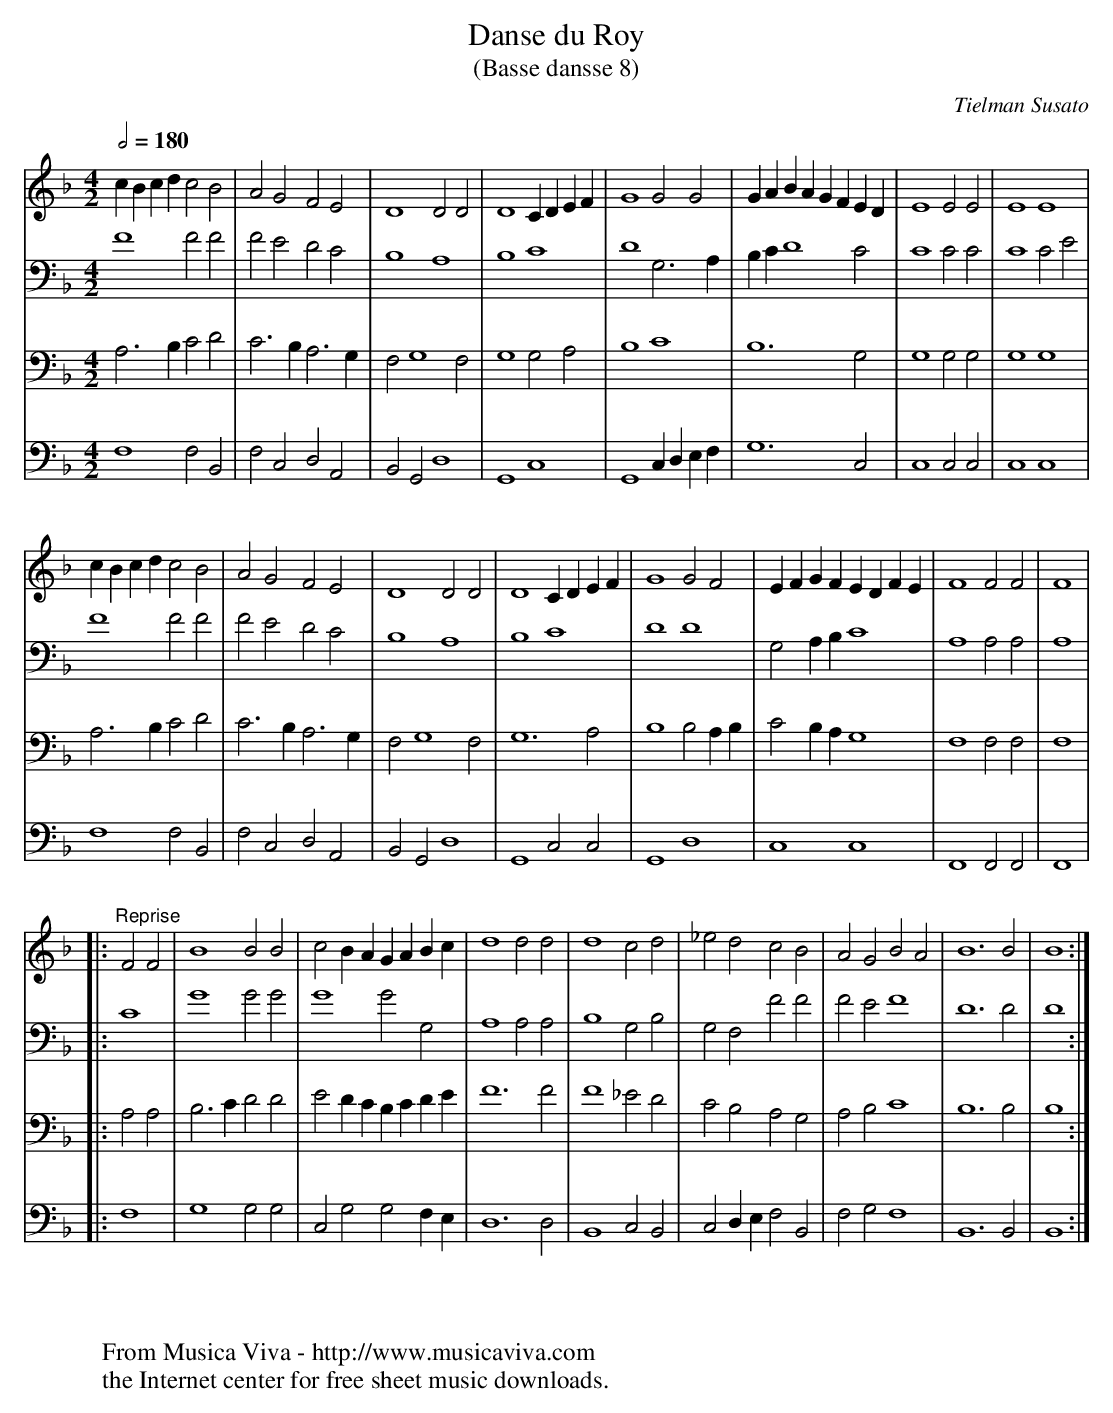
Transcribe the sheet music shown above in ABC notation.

X:1
T:Danse du Roy
T:(Basse dansse 8)
C:Tielman Susato
M:4/2
L:1/2
Q:1/2=180
K:Bblyd
V:1
c/B/c/d/cB|AGFE|D2DD|D2C/D/E/F/|G2GG|G/A/B/A/ G/F/E/D/|E2EE|E2E2|
V:2
F2FF|FEDC|B,2A,2|B,2C2|D2G,>A,|B,/C/D2C|C2CC|C2CE|
V:3
A,>B,CD|C>B,A,>G,|F,G,2F,|G,2G,A,|B,2C2|B,3G,|G,2G,G,|G,2G,2|
V:4
F,2F,B,,|F,C,D,A,,|B,,G,,D,2|G,,2C,2|G,,2C,/D,/E,/F,/|G,3C,|C,2C,C,|C,2C,2|
V:1
c/B/c/d/cB|AGFE|D2DD|D2C/D/E/F/|G2GF|E/F/G/F/ E/D/F/E/|F2FF|F2|
V:2
F2FF|FEDC|B,2A,2|B,2C2|D2D2|G,A,/B,/C2|A,2A,A,|A,2|
V:3
A,>B,CD|C>B,A,>G,|F,G,2F,|G,3A,|B,2B,A,/B,/|CB,/A,/G,2|F,2F,F,|F,2|
V:4
F,2F,B,,|F,C,D,A,,|B,,G,,D,2|G,,2C,C,|G,,2D,2|C,2C,2|F,,2F,,F,,|F,,2|
V:1
|:"^Reprise"FF|B2BB|cB/A/ G/A/B/c/|d2dd|d2cd|_edcB|AGBA|B3B|B2:|
V:2
|:C2|G2GG|G2GG,|A,2A,A,|B,2G,B,|G,F,FF|FEF2|D3D|D2:|
V:3
|:A,A,|B,>CDD|ED/C/ B,/C/D/E/|F3F|F2_ED|CB,A,G,|A,B,C2|B,3B,|B,2:|
V:4
|:F,2|G,2G,G,|C,G,G,F,/E,/|D,3D,|B,,2C,B,,|C,D,/E,/F,B,,|F,G,F,2|B,,3B,,|B,,2:|
W:
W:
W:  From Musica Viva - http://www.musicaviva.com
W:  the Internet center for free sheet music downloads.
